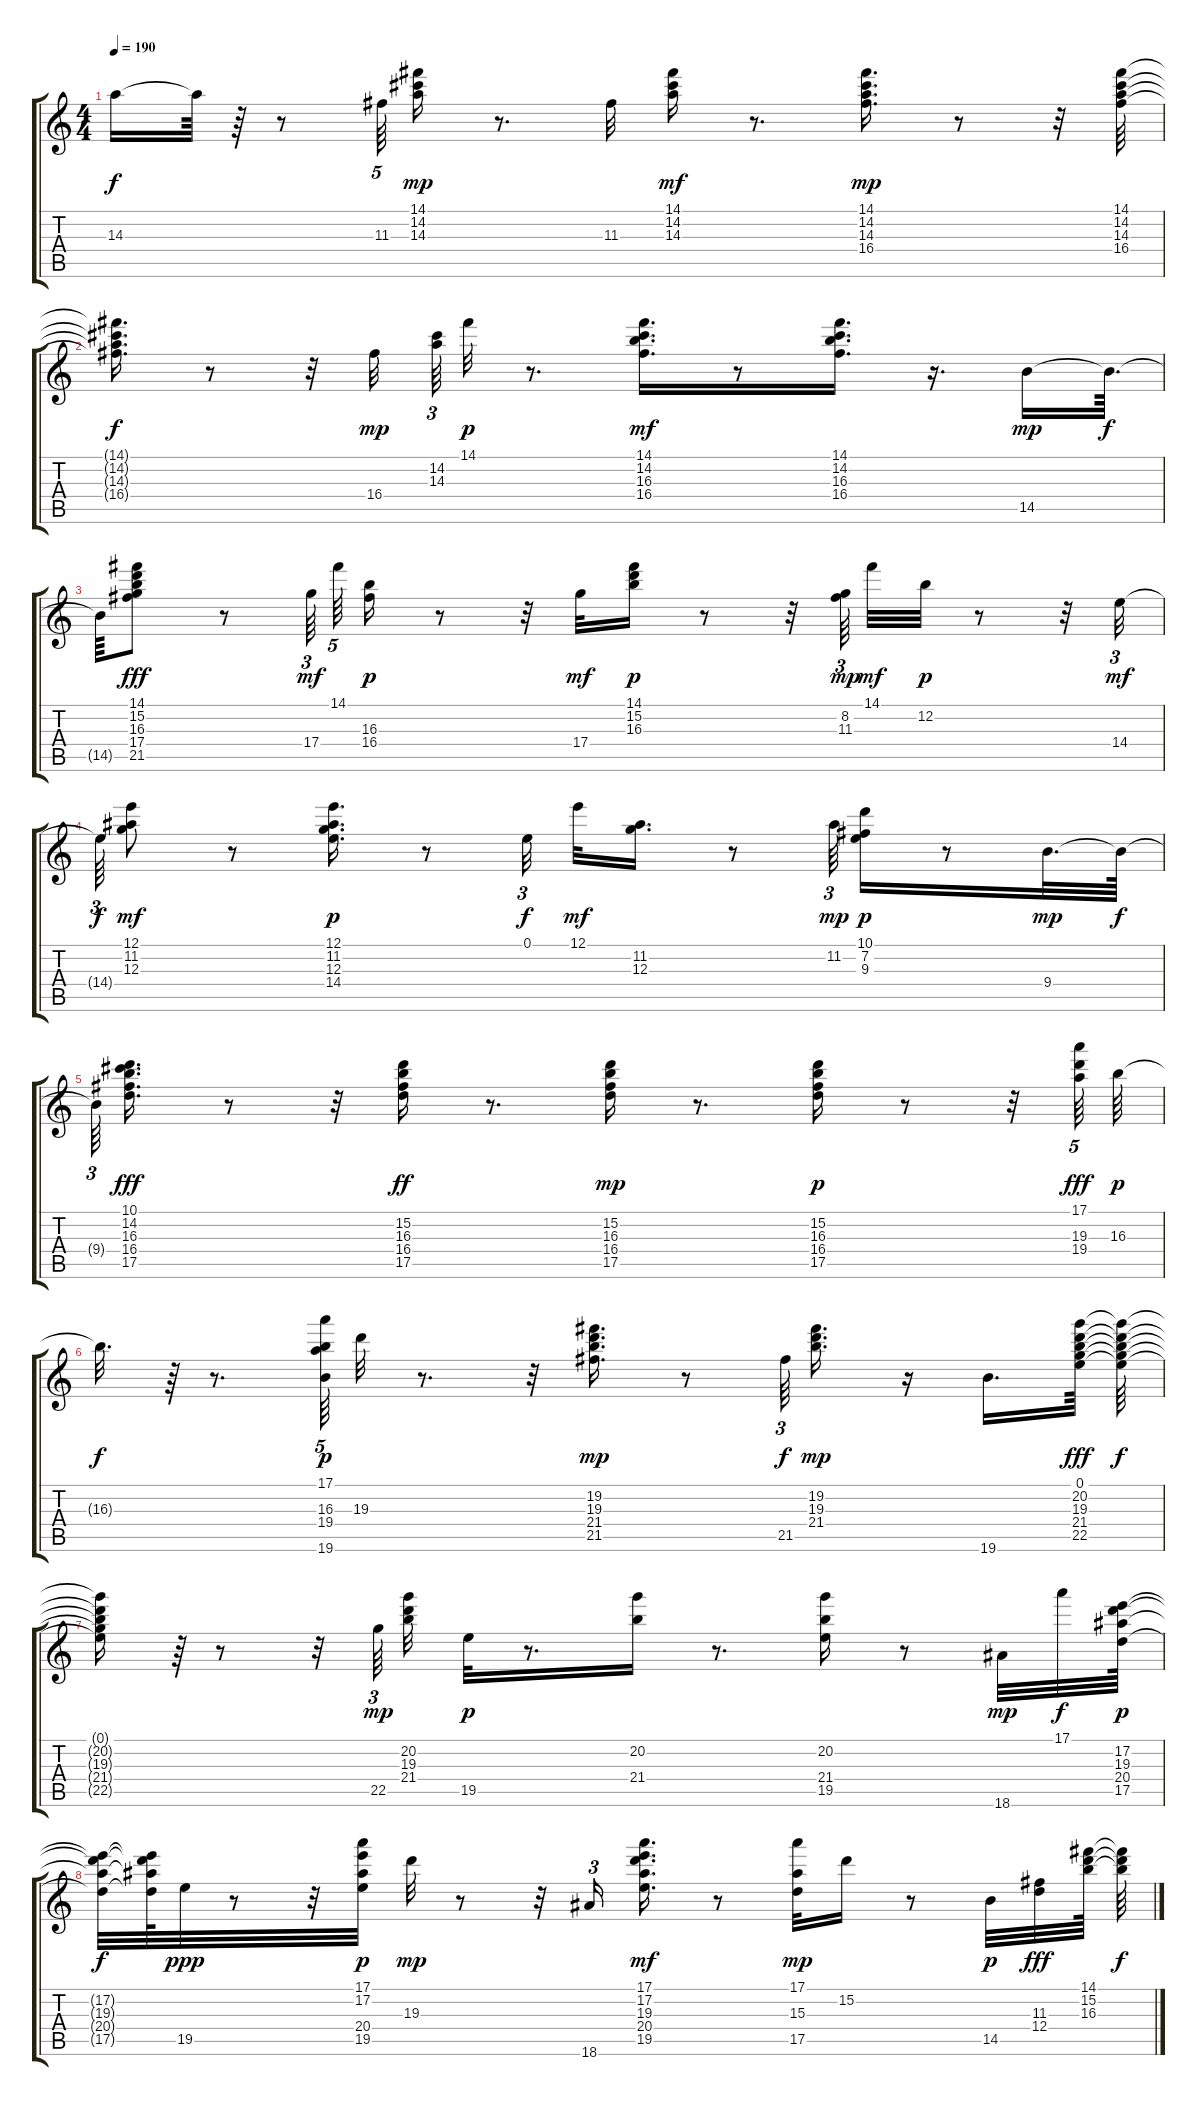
\track "" {instrument electricguitarjazz}
\staff {score tabs}
\tuning (E4 B3 G3 D3 A2 E2) {hide}
\ts (4 4)
\tempo 190
\clef g2
\ks c
14.3{t}.16{dy f} 14.3{t}.64 r.64 r.8 11.3.64{tu (5 4)} (14.1 14.2 14.3).16{dy mp} r.8{d} 11.3.32 (14.1 14.2 14.3).16{dy mf} r.8{d} (14.1 14.2 14.3 16.4).16{d dy mp} r.8 r.32 (14.1 14.2 14.3 16.4).64 |
(14.1{t} 14.2{t} 14.3{t} 16.4{t}).16{d dy f} r.8 r.32 16.4.32{dy mp} (14.2 14.3).64{tu (3 2)} 14.1.32{dy p} r.8{d} (14.1 14.2 16.3 16.4).16{d dy mf} r.8 (14.1 14.2 16.3 16.4).16{d} r.16{d} 14.5.16{dy mp} 14.5{t}.64{d dy f} |
14.5{t}.64 (14.1 15.2 16.3 17.4 21.5).8{dy fff} r.8 17.4.64{tu (3 2) dy mf} 14.1.64{tu (5 4)} (16.3 16.4).16{dy p} r.8 r.32 17.4.32{dy mf} (14.1 15.2 16.3).16{dy p} r.8 r.32 (8.2 11.3).64{tu (3 2) dy mp} 14.1.32{dy mf} 12.2.32{dy p} r.8 r.32 14.4.32{tu (3 2) dy mf} |
14.4{t}.64{tu (3 2) dy f} (12.1 11.2 12.3).8{dy mf} r.8 (12.1 11.2 12.3 14.4).16{d dy p} r.8 0.1.32{tu (3 2) dy f} 12.1.32{dy mf} (11.2 12.3).16{d} r.8 11.2.64{tu (3 2) dy mp} (10.1 7.2 9.3).16{dy p} r.8 9.4.32{d dy mp} 9.4{t}.64{dy f} |
9.4{t}.64{tu (3 2)} (10.1 14.2 16.3 16.4 17.5).16{d dy fff} r.8 r.32 (15.2 16.3 16.4 17.5).16{dy ff} r.8{d} (15.2 16.3 16.4 17.5).16{dy mp} r.8{d} (15.2 16.3 16.4 17.5).16{dy p} r.8 r.32 (17.1 19.3 19.4).64{tu (5 4) dy fff} 16.3.64{dy p} |
16.3{t}.32{d dy f} r.64 r.8{d} (17.1 16.3 19.4 19.6).64{tu (5 4) dy p} 19.3.32 r.8{d} r.32 (19.2 19.3 21.4 21.5).16{d dy mp} r.8 21.5.64{tu (3 2) dy f} (19.2 19.3 21.4).16{d dy mp} r.16 19.6.16{d} (0.1 20.2 19.3 21.4 22.5).64{dy fff} (0.1{t} 20.2{t} 19.3{t} 21.4{t} 22.5{t}).64{dy f} |
(0.1{t} 20.2{t} 19.3{t} 21.4{t} 22.5{t}).16 r.64 r.8 r.32 22.5.64{tu (3 2) dy mp} (20.2 19.3 21.4).32 19.5.32{dy p} r.8{d} (20.2 21.4).16 r.8{d} (20.2 21.4 19.5).16 r.8 18.6.32{dy mp} 17.1.32{dy f} (17.2 19.3 20.4 17.5).64{dy p} |
(17.2{t} 19.3{t} 20.4{t} 17.5{t}).32{dy f} (17.2{t} 19.3{t} 20.4{t} 17.5{t}).64 19.5.32{dy ppp} r.8 r.32 (17.1 17.2 20.4 19.5).32{dy p} 19.3.32{dy mp} r.8 r.32 18.6.16{tu (3 2)} (17.1 17.2 19.3 20.4 19.5).16{d dy mf} r.8 (17.1 15.3 17.5).32{dy mp} 15.2.16 r.8 14.5.32{dy p} (11.3 12.4).32{dy fff} (14.1 15.2 16.3).64 (14.1{t} 15.2{t} 16.3{t}).64{dy f}
